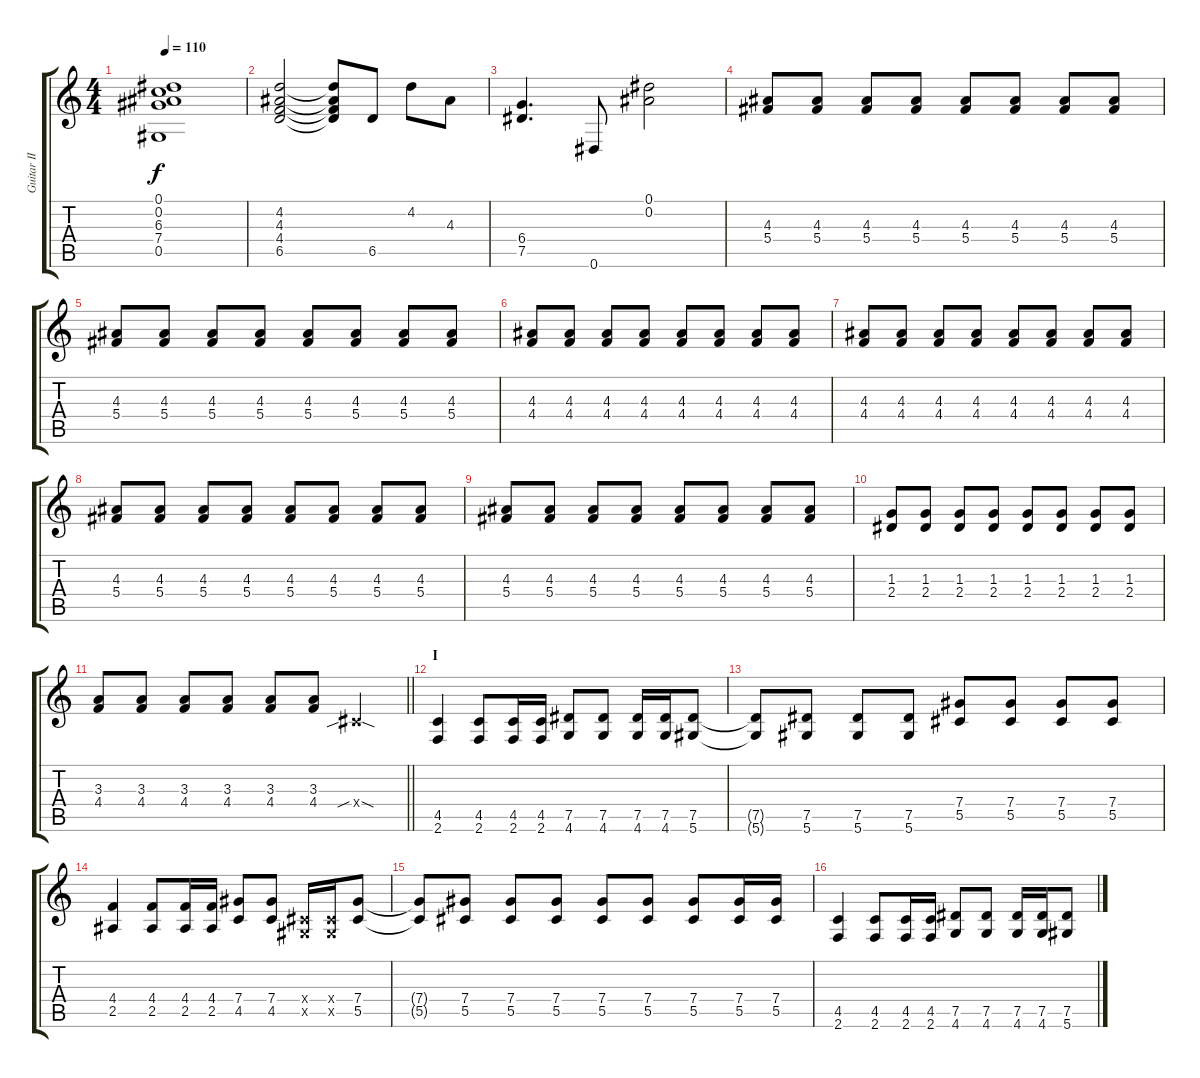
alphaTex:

\track ("Guitar II" "Guitar II") {instrument acousticguitarsteel}
\staff {score tabs}
\tuning (Eb4 Bb3 Gb3 Db3 Ab2 Eb2) {hide}
\ts (4 4)
\tempo 110
\clef g2
\ks c
(0.1 0.2 6.3 7.4 0.5).1{dy f} |
(4.2 4.3 4.4 6.5).2 (4.2{t} 4.3{t} 4.4{t} 6.5{t}).8 6.5.8 4.2.8 4.3.8 |
(6.4 7.5).4{d} 0.6.8 (0.1 0.2).2 |
(4.3 5.4).8 (4.3 5.4).8 (4.3 5.4).8 (4.3 5.4).8 (4.3 5.4).8 (4.3 5.4).8 (4.3 5.4).8 (4.3 5.4).8 |
(4.3 5.4).8 (4.3 5.4).8 (4.3 5.4).8 (4.3 5.4).8 (4.3 5.4).8 (4.3 5.4).8 (4.3 5.4).8 (4.3 5.4).8 |
(4.3 4.4).8 (4.3 4.4).8 (4.3 4.4).8 (4.3 4.4).8 (4.3 4.4).8 (4.3 4.4).8 (4.3 4.4).8 (4.3 4.4).8 |
(4.3 4.4).8 (4.3 4.4).8 (4.3 4.4).8 (4.3 4.4).8 (4.3 4.4).8 (4.3 4.4).8 (4.3 4.4).8 (4.3 4.4).8 |
(4.3 5.4).8 (4.3 5.4).8 (4.3 5.4).8 (4.3 5.4).8 (4.3 5.4).8 (4.3 5.4).8 (4.3 5.4).8 (4.3 5.4).8 |
(4.3 5.4).8 (4.3 5.4).8 (4.3 5.4).8 (4.3 5.4).8 (4.3 5.4).8 (4.3 5.4).8 (4.3 5.4).8 (4.3 5.4).8 |
(1.3 2.4).8 (1.3 2.4).8 (1.3 2.4).8 (1.3 2.4).8 (1.3 2.4).8 (1.3 2.4).8 (1.3 2.4).8 (1.3 2.4).8 |
\barLineRight lightlight
(3.3 4.4).8 (3.3 4.4).8 (3.3 4.4).8 (3.3 4.4).8 (3.3 4.4).8 (3.3 4.4).8 0.4{sib sod x}.4 |
\section ("" "I")
(4.5 2.6).4 (4.5 2.6).8 (4.5 2.6).16 (4.5 2.6).16 (7.5 4.6).8 (7.5 4.6).8 (7.5 4.6).16 (7.5 4.6).16 (7.5 5.6).8 |
(7.5{t} 5.6{t}).8 (7.5 5.6).8 (7.5 5.6).8 (7.5 5.6).8 (7.4 5.5).8 (7.4 5.5).8 (7.4 5.5).8 (7.4 5.5).8 |
(4.4 2.5).4 (4.4 2.5).8 (4.4 2.5).16 (4.4 2.5).16 (7.4 4.5).8 (7.4 4.5).8 (0.4{x} 0.5{x}).16 (0.4{x} 0.5{x}).16 (7.4 5.5).8 |
(7.4{t} 5.5{t}).8 (7.4 5.5).8 (7.4 5.5).8 (7.4 5.5).8 (7.4 5.5).8 (7.4 5.5).8 (7.4 5.5).8 (7.4 5.5).16 (7.4 5.5).16 |
(4.5 2.6).4 (4.5 2.6).8 (4.5 2.6).16 (4.5 2.6).16 (7.5 4.6).8 (7.5 4.6).8 (7.5 4.6).16 (7.5 4.6).16 (7.5 5.6).8
